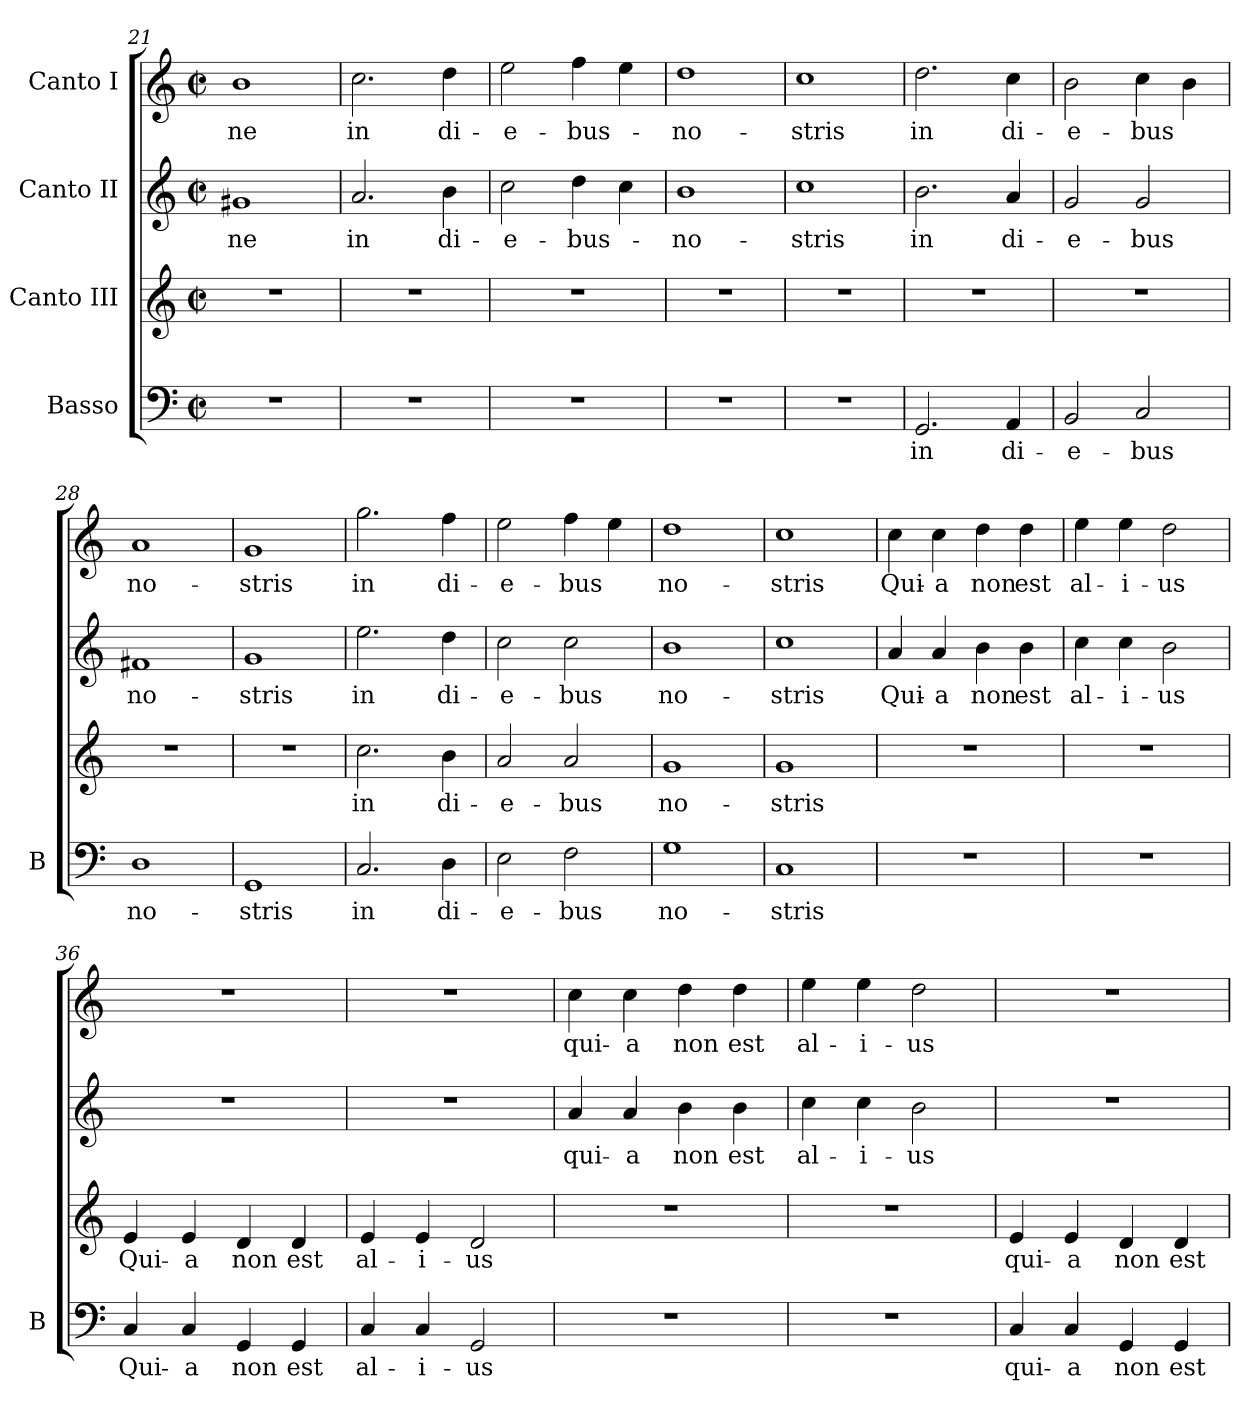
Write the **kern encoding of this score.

**kern	**text	**kern	**text	**kern	**text	**kern	**text
*part4	*part4	*part3	*part3	*part2	*part2	*part1	*part1
*staff4	*staff4	*staff3	*staff3	*staff2	*staff2	*staff1	*staff1
*I"Basso	*	*I"Canto III	*	*I"Canto II	*	*I"Canto I	*
*I'B	*	*	*	*	*	*	*
*clefF4	*	*clefG2	*	*clefG2	*	*clefG2	*
*k[]	*	*k[]	*	*k[]	*	*k[]	*
*M2/2	*	*M2/2	*	*M2/2	*	*M2/2	*
*met(c|)	*	*met(c|)	*	*met(c|)	*	*met(c|)	*
=21	=21	=21	=21	=21	=21	=21	=21
1r	.	1r	.	1g#X	-ne	1b	-ne
=22	=22	=22	=22	=22	=22	=22	=22
1r	.	1r	.	2.a/	in	2.cc\	in
.	.	.	.	4b\	di-	4dd\	di-
=23	=23	=23	=23	=23	=23	=23	=23
1r	.	1r	.	2cc\	-e-	2ee\	-e-
.	.	.	.	4dd\	-bus-	4ff\	-bus-
.	.	.	.	4cc\	.	4ee\	.
=24	=24	=24	=24	=24	=24	=24	=24
1r	.	1r	.	1b	-no-	1dd	-no-
=25	=25	=25	=25	=25	=25	=25	=25
1r	.	1r	.	1cc	-stris	1cc	-stris
=26	=26	=26	=26	=26	=26	=26	=26
2.GG/	in	1r	.	2.b\	in	2.dd\	in
4AA/	di-	.	.	4a/	di-	4cc\	di-
=27	=27	=27	=27	=27	=27	=27	=27
2BB/	-e-	1r	.	2g/	-e-	2b\	-e-
2C/	-bus	.	.	2g/	-bus	4cc\	-bus
.	.	.	.	.	.	4b\	.
=28	=28	=28	=28	=28	=28	=28	=28
1D	no-	1r	.	1f#X	no-	1a	no-
=29	=29	=29	=29	=29	=29	=29	=29
1GG	-stris	1r	.	1g	-stris	1g	-stris
=30	=30	=30	=30	=30	=30	=30	=30
2.C/	in	2.cc\	in	2.ee\	in	2.gg\	in
4D\	di-	4b\	di-	4dd\	di-	4ff\	di-
=31	=31	=31	=31	=31	=31	=31	=31
2E\	-e-	2a/	-e-	2cc\	-e-	2ee\	-e-
2F\	-bus	2a/	-bus	2cc\	-bus	4ff\	-bus
.	.	.	.	.	.	4ee\	.
=32	=32	=32	=32	=32	=32	=32	=32
1G	no-	1g	no-	1b	no-	1dd	no-
=33	=33	=33	=33	=33	=33	=33	=33
1C	-stris	1g	-stris	1cc	-stris	1cc	-stris
=	=	=	=	=	=	=	=
1r	.	1r	.	4a/	Qui-	4cc\	Qui-
.	.	.	.	4a/	-a	4cc\	-a
.	.	.	.	4b\	non	4dd\	non
.	.	.	.	4b\	est	4dd\	est
=35	=35	=35	=35	=35	=35	=35	=35
1r	.	1r	.	4cc\	al-	4ee\	al-
.	.	.	.	4cc\	-i-	4ee\	-i-
.	.	.	.	2b\	-us	2dd\	-us
=36	=36	=36	=36	=36	=36	=36	=36
4C/	Qui-	4e/	Qui-	1r	.	1r	.
4C/	-a	4e/	-a	.	.	.	.
4GG/	non	4d/	non	.	.	.	.
4GG/	est	4d/	est	.	.	.	.
=37	=37	=37	=37	=37	=37	=37	=37
4C/	al-	4e/	al-	1r	.	1r	.
4C/	-i-	4e/	-i-	.	.	.	.
2GG/	-us	2d/	-us	.	.	.	.
=38	=38	=38	=38	=38	=38	=38	=38
1r	.	1r	.	4a/	qui-	4cc\	qui-
.	.	.	.	4a/	-a	4cc\	-a
.	.	.	.	4b\	non	4dd\	non
.	.	.	.	4b\	est	4dd\	est
=39	=39	=39	=39	=39	=39	=39	=39
1r	.	1r	.	4cc\	al-	4ee\	al-
.	.	.	.	4cc\	-i-	4ee\	-i-
.	.	.	.	2b\	-us	2dd\	-us
=40	=40	=40	=40	=40	=40	=40	=40
4C/	qui-	4e/	qui-	1r	.	1r	.
4C/	-a	4e/	-a	.	.	.	.
4GG/	non	4d/	non	.	.	.	.
4GG/	est	4d/	est	.	.	.	.
=	=	=	=	=	=	=	=
*-	*-	*-	*-	*-	*-	*-	*-
